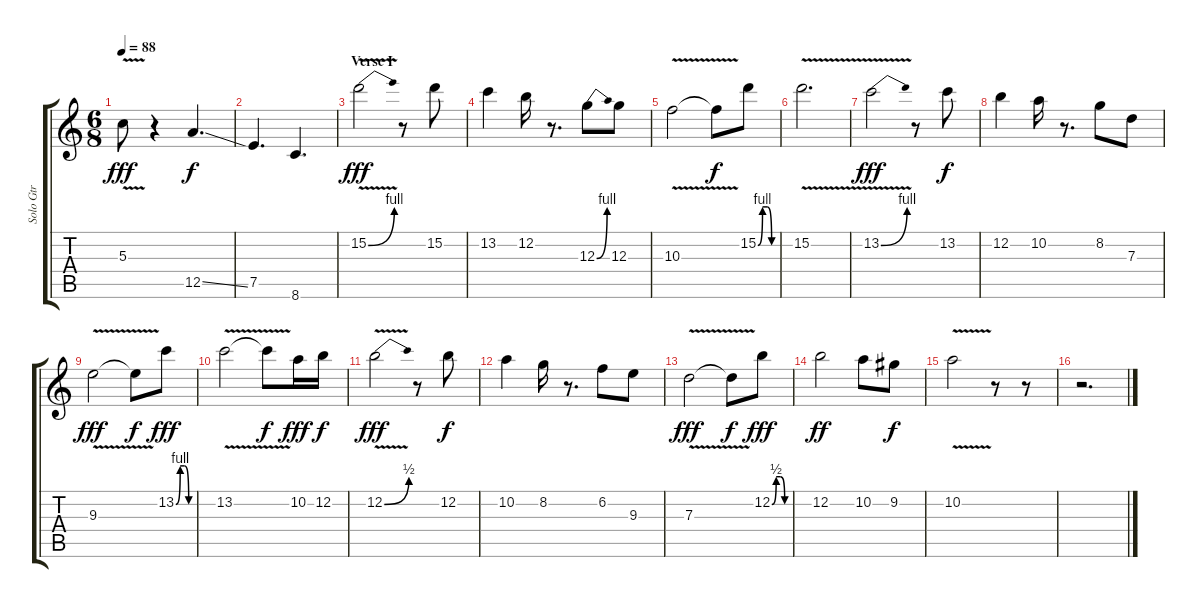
\track ("Solo Gtr            " "Solo Gtr  ") {instrument distortionguitar}
\staff {score tabs}
\tuning (E4 B3 G3 D3 A2 E2) {hide}
\ts (6 8)
\tempo 88
\clef g2
\ks c
5.3{v}.8{dy fff} r.4 12.5{ss}.4{d dy f} |
7.5.4{d} 8.6.4{d} |
\section ("" "Verse I")
15.2{be (bend 0 0 60 4) v}.2{dy fff} r.8 15.2.8 |
13.2.4 12.2.16 r.8{d} 12.3{be (bend 0 0 60 4)}.8 12.3.8 |
10.3{v}.2 10.3{t}.8{dy f} 15.2{be (custom 0 0 15 4 30 4 45 0 60 0)}.8 |
15.2{v}.2{d} |
13.2{be (bend 0 0 60 4) v}.2{dy fff} r.8 13.2.8{dy f} |
12.2.4 10.2.16 r.8{d} 8.2.8 7.3.8 |
9.3{v}.2{dy fff} 9.3{t}.8{dy f} 13.2{be (custom 0 0 15 4 30 4 45 0 60 0)}.8{dy fff} |
13.2{v}.2 13.2{t}.8{dy f} 10.2.16{dy fff} 12.2.16{dy f} |
12.2{be (bend 0 0 60 2) v}.2{dy fff} r.8 12.2.8{dy f} |
10.2.4 8.2.16 r.8{d} 6.2.8 9.3.8 |
7.3{v}.2{dy fff} 7.3{t}.8{dy f} 12.2{be (custom 0 0 15 2 30 2 45 0 60 0)}.8{dy fff} |
12.2.2{dy ff} 10.2.8 9.2.8{dy f} |
10.2{v}.2 r.8 r.8 |
r.2{d}
